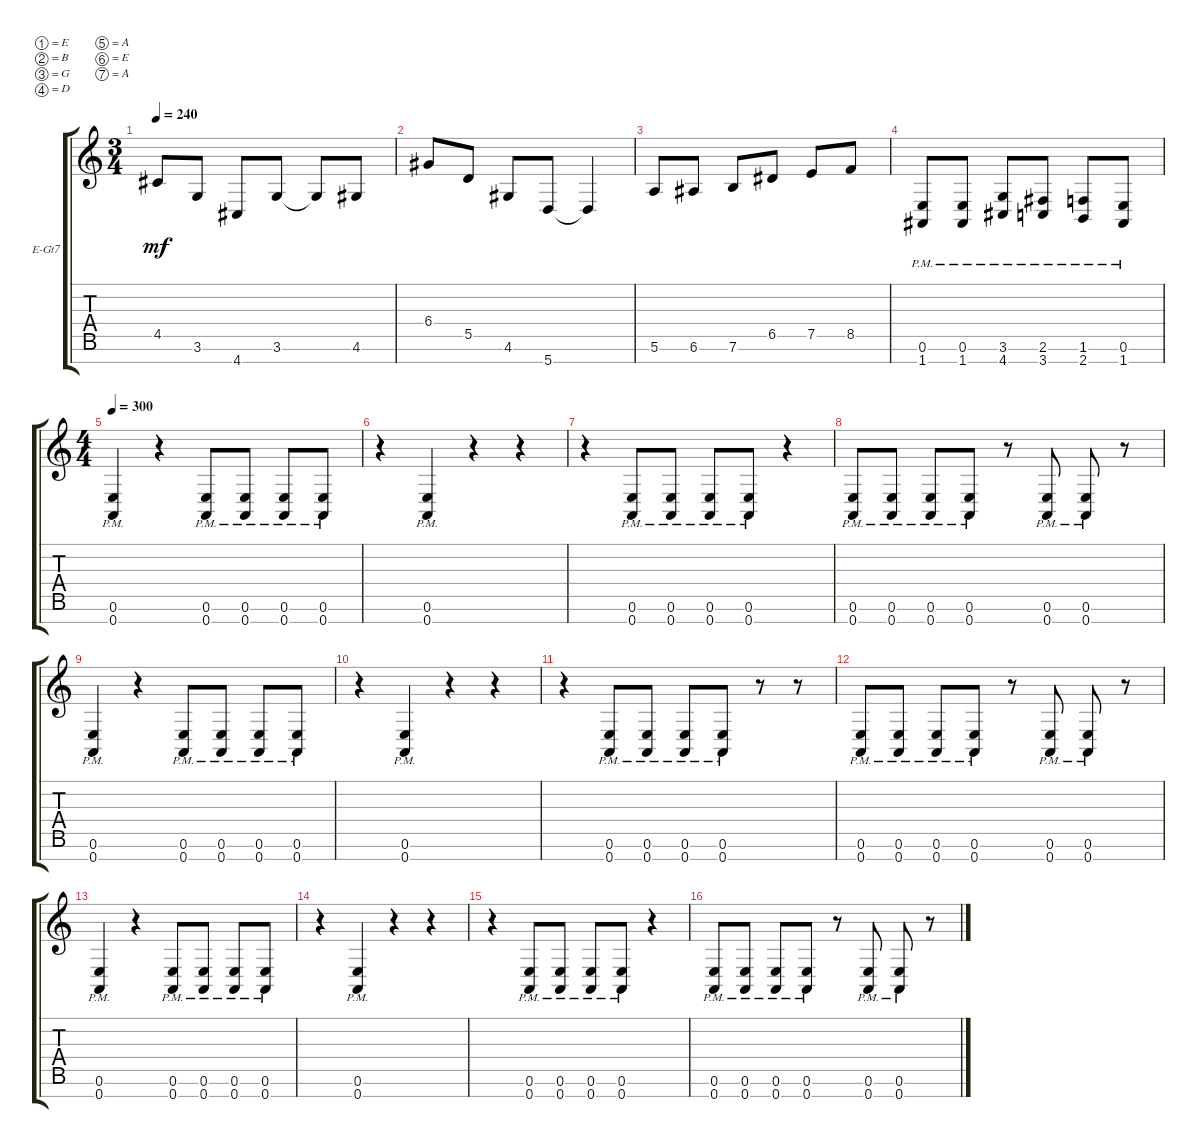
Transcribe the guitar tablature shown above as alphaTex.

\defaultSystemsLayout 4
\bracketExtendMode groupsimilarinstruments
\firstSystemTrackNameOrientation horizontal
\otherSystemsTrackNameOrientation horizontal
\track ("Electric Guitar" "E-Gt7") {instrument distortionguitar}
\staff {score tabs}
\tuning (E4 B3 G3 D3 A2 E2 A1)
\ts (3 4)
\tempo 240
\clef g2
\ks c
4.5.8{dy mf} 3.6.8 4.7.8 3.6.8 3.6{t}.8 4.6.8 |
6.4.8 5.5.8 4.6.8 5.7.8 5.7{t}.4 |
5.6.8 6.6.8 7.6.8 6.5.8 7.5.8 8.5.8 |
(1.7{pm} 0.6{pm}).8 (1.7{pm} 0.6{pm}).8 (4.7{pm} 3.6{pm}).8 (3.7{pm} 2.6{pm}).8 (2.7{pm} 1.6{pm}).8 (1.7{pm} 0.6{pm}).8 |
\ts (4 4)
\tempo 300
(0.7{pm} 0.6{pm}).4 r.4 (0.7{pm} 0.6{pm}).8 (0.7{pm} 0.6{pm}).8 (0.7{pm} 0.6{pm}).8 (0.7{pm} 0.6{pm}).8 |
r.4 (0.7{pm} 0.6{pm}).4 r.4 r.4 |
r.4 (0.7{pm} 0.6{pm}).8 (0.7{pm} 0.6{pm}).8 (0.7{pm} 0.6{pm}).8 (0.7{pm} 0.6{pm}).8 r.4 |
(0.7{pm} 0.6{pm}).8 (0.7{pm} 0.6{pm}).8 (0.7{pm} 0.6{pm}).8 (0.7{pm} 0.6{pm}).8 r.8 (0.7{pm} 0.6{pm}).8 (0.7{pm} 0.6{pm}).8 r.8 |
(0.7{pm} 0.6{pm}).4 r.4 (0.7{pm} 0.6{pm}).8 (0.7{pm} 0.6{pm}).8 (0.7{pm} 0.6{pm}).8 (0.7{pm} 0.6{pm}).8 |
r.4 (0.7{pm} 0.6{pm}).4 r.4 r.4 |
r.4 (0.7{pm} 0.6{pm}).8 (0.7{pm} 0.6{pm}).8 (0.7{pm} 0.6{pm}).8 (0.7{pm} 0.6{pm}).8 r.8 r.8 |
(0.7{pm} 0.6{pm}).8 (0.7{pm} 0.6{pm}).8 (0.7{pm} 0.6{pm}).8 (0.7{pm} 0.6{pm}).8 r.8 (0.7{pm} 0.6{pm}).8 (0.7{pm} 0.6{pm}).8 r.8 |
(0.7{pm} 0.6{pm}).4 r.4 (0.7{pm} 0.6{pm}).8 (0.7{pm} 0.6{pm}).8 (0.7{pm} 0.6{pm}).8 (0.7{pm} 0.6{pm}).8 |
r.4 (0.7{pm} 0.6{pm}).4 r.4 r.4 |
r.4 (0.7{pm} 0.6{pm}).8 (0.7{pm} 0.6{pm}).8 (0.7{pm} 0.6{pm}).8 (0.7{pm} 0.6{pm}).8 r.4 |
(0.7{pm} 0.6{pm}).8 (0.7{pm} 0.6{pm}).8 (0.7{pm} 0.6{pm}).8 (0.7{pm} 0.6{pm}).8 r.8 (0.7{pm} 0.6{pm}).8 (0.7{pm} 0.6{pm}).8 r.8
